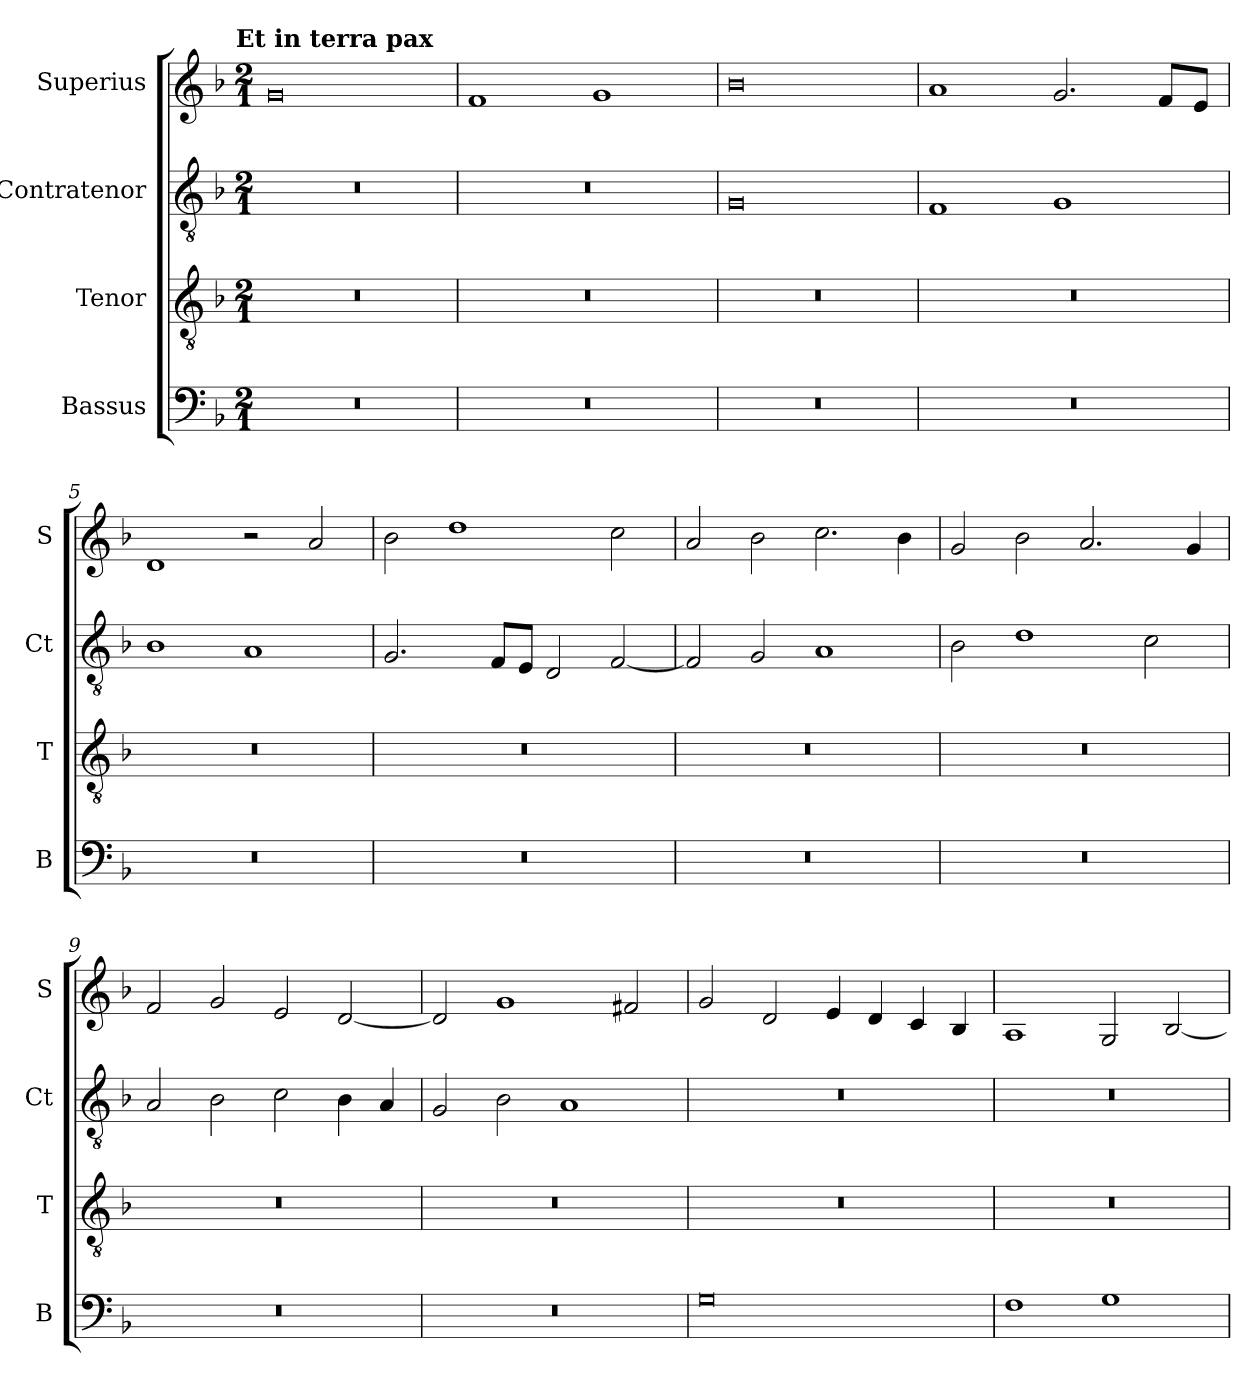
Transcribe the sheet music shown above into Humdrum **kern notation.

**kern	**kern	**kern	**kern
*part4	*part3	*part2	*part1
*staff4	*staff3	*staff2	*staff1
*I"Bassus	*I"Tenor	*I"Contratenor	*I"Superius
*I'B	*I'T	*I'Ct	*I'S
*clefF4	*clefGv2	*clefGv2	*clefG2
*k[b-]	*k[b-]	*k[b-]	*k[b-]
!!LO:TX:omd:t=Et in terra pax
*M2/1	*M2/1	*M2/1	*M2/1
=1	=1	=1	=1
0r	0r	0r	0g
=2	=2	=2	=2
0r	0r	0r	1f
.	.	.	1g
=3	=3	=3	=3
0r	0r	0G	0b-
=4	=4	=4	=4
0r	0r	1F	1a
.	.	1G	2.g/
.	.	.	8f/L
.	.	.	8e/J
=5	=5	=5	=5
0r	0r	1B-	1d
.	.	1A	2r
.	.	.	2a/
=6	=6	=6	=6
0r	0r	2.G/	2b-\
.	.	.	1dd
.	.	8F/L	.
.	.	8E/J	.
.	.	2D/	.
.	.	[2F/	2cc\
=7	=7	=7	=7
0r	0r	2F/]	2a/
.	.	2G/	2b-\
.	.	1A	2.cc\
.	.	.	4b-\
=8	=8	=8	=8
0r	0r	2B-\	2g/
.	.	1d	2b-\
.	.	.	2.a/
.	.	2c\	.
.	.	.	4g/
=9	=9	=9	=9
0r	0r	2A/	2f/
.	.	2B-\	2g/
.	.	2c\	2e/
.	.	4B-\	[2d/
.	.	4A/	.
=10	=10	=10	=10
0r	0r	2G/	2d/]
.	.	2B-\	1g
.	.	1A	.
.	.	.	2f#X/
=11	=11	=11	=11
0G	0r	0r	2g/
.	.	.	2d/
.	.	.	4e/
.	.	.	4d/
.	.	.	4c/
.	.	.	4B-/
=12	=12	=12	=12
1F	0r	0r	1A
1G	.	.	2G/
.	.	.	[2B-/
=	=	=	=
*-	*-	*-	*-
